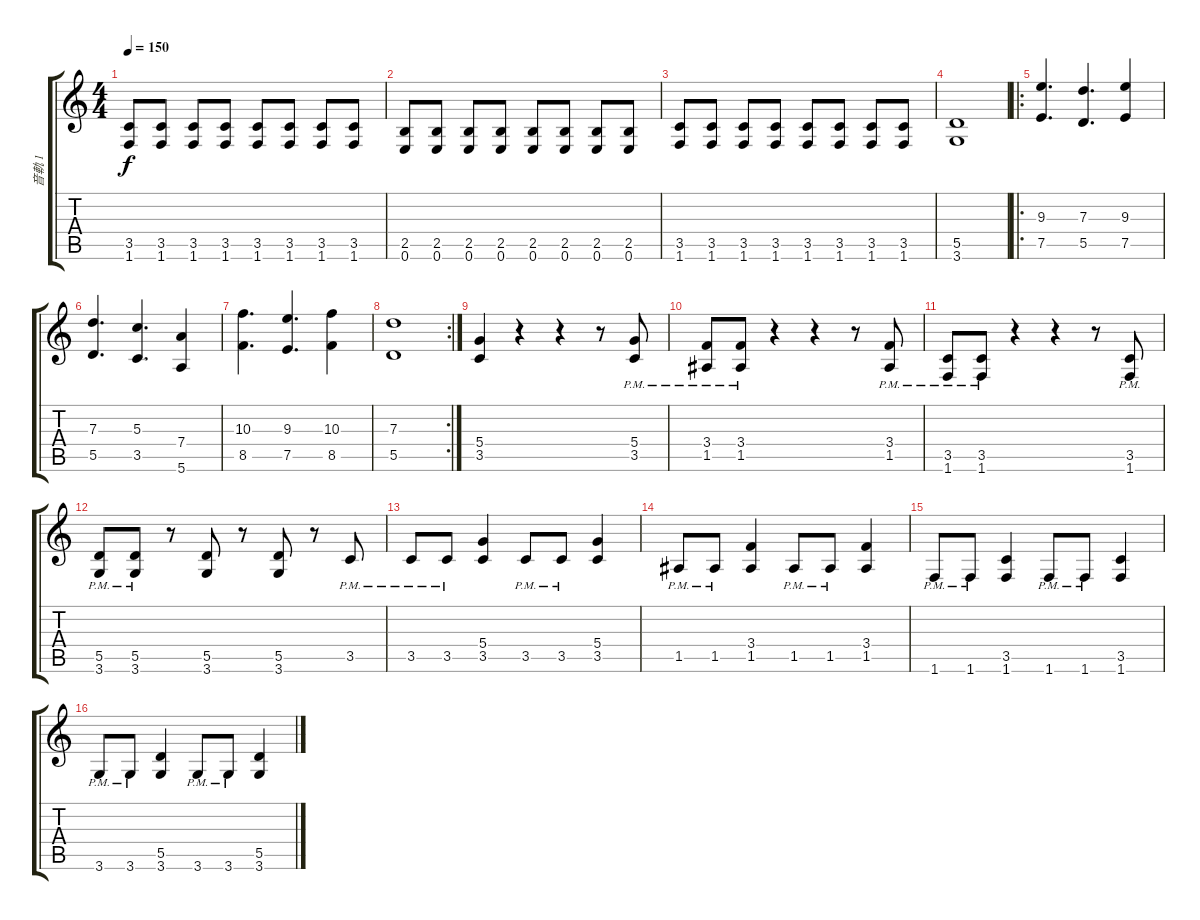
\track ("音軌 1" "音軌 1") {instrument overdrivenguitar}
\staff {score tabs}
\tuning (E4 B3 G3 D3 A2 E2) {hide}
\ts (4 4)
\tempo 150
\clef g2
\ks c
(3.5 1.6).8{dy f} (3.5 1.6).8 (3.5 1.6).8 (3.5 1.6).8 (3.5 1.6).8 (3.5 1.6).8 (3.5 1.6).8 (3.5 1.6).8 |
(2.5 0.6).8 (2.5 0.6).8 (2.5 0.6).8 (2.5 0.6).8 (2.5 0.6).8 (2.5 0.6).8 (2.5 0.6).8 (2.5 0.6).8 |
(3.5 1.6).8 (3.5 1.6).8 (3.5 1.6).8 (3.5 1.6).8 (3.5 1.6).8 (3.5 1.6).8 (3.5 1.6).8 (3.5 1.6).8 |
(5.5 3.6).1 |
\ro
(9.3 7.5).4{d} (7.3 5.5).4{d} (9.3 7.5).4 |
(7.3 5.5).4{d} (5.3 3.5).4{d} (7.4 5.6).4 |
(10.3 8.5).4{d} (9.3 7.5).4{d} (10.3 8.5).4 |
\rc 2
(7.3 5.5).1 |
(5.4 3.5).4 r.4 r.4 r.8 (5.4{pm} 3.5{pm}).8 |
(3.4{pm} 1.5{pm}).8 (3.4{pm} 1.5{pm}).8 r.4 r.4 r.8 (3.4{pm} 1.5{pm}).8 |
(3.5{pm} 1.6{pm}).8 (3.5{pm} 1.6{pm}).8 r.4 r.4 r.8 (3.5{pm} 1.6{pm}).8 |
(5.5{pm} 3.6{pm}).8 (5.5{pm} 3.6{pm}).8 r.8 (5.5 3.6).8 r.8 (5.5 3.6).8 r.8 3.5{pm}.8 |
3.5{pm}.8 3.5{pm}.8 (5.4 3.5).4 3.5{pm}.8 3.5{pm}.8 (5.4 3.5).4 |
1.5{pm}.8 1.5{pm}.8 (3.4 1.5).4 1.5{pm}.8 1.5{pm}.8 (3.4 1.5).4 |
1.6{pm}.8 1.6{pm}.8 (3.5 1.6).4 1.6{pm}.8 1.6{pm}.8 (3.5 1.6).4 |
3.6{pm}.8 3.6{pm}.8 (5.5 3.6).4 3.6{pm}.8 3.6{pm}.8 (5.5 3.6).4
